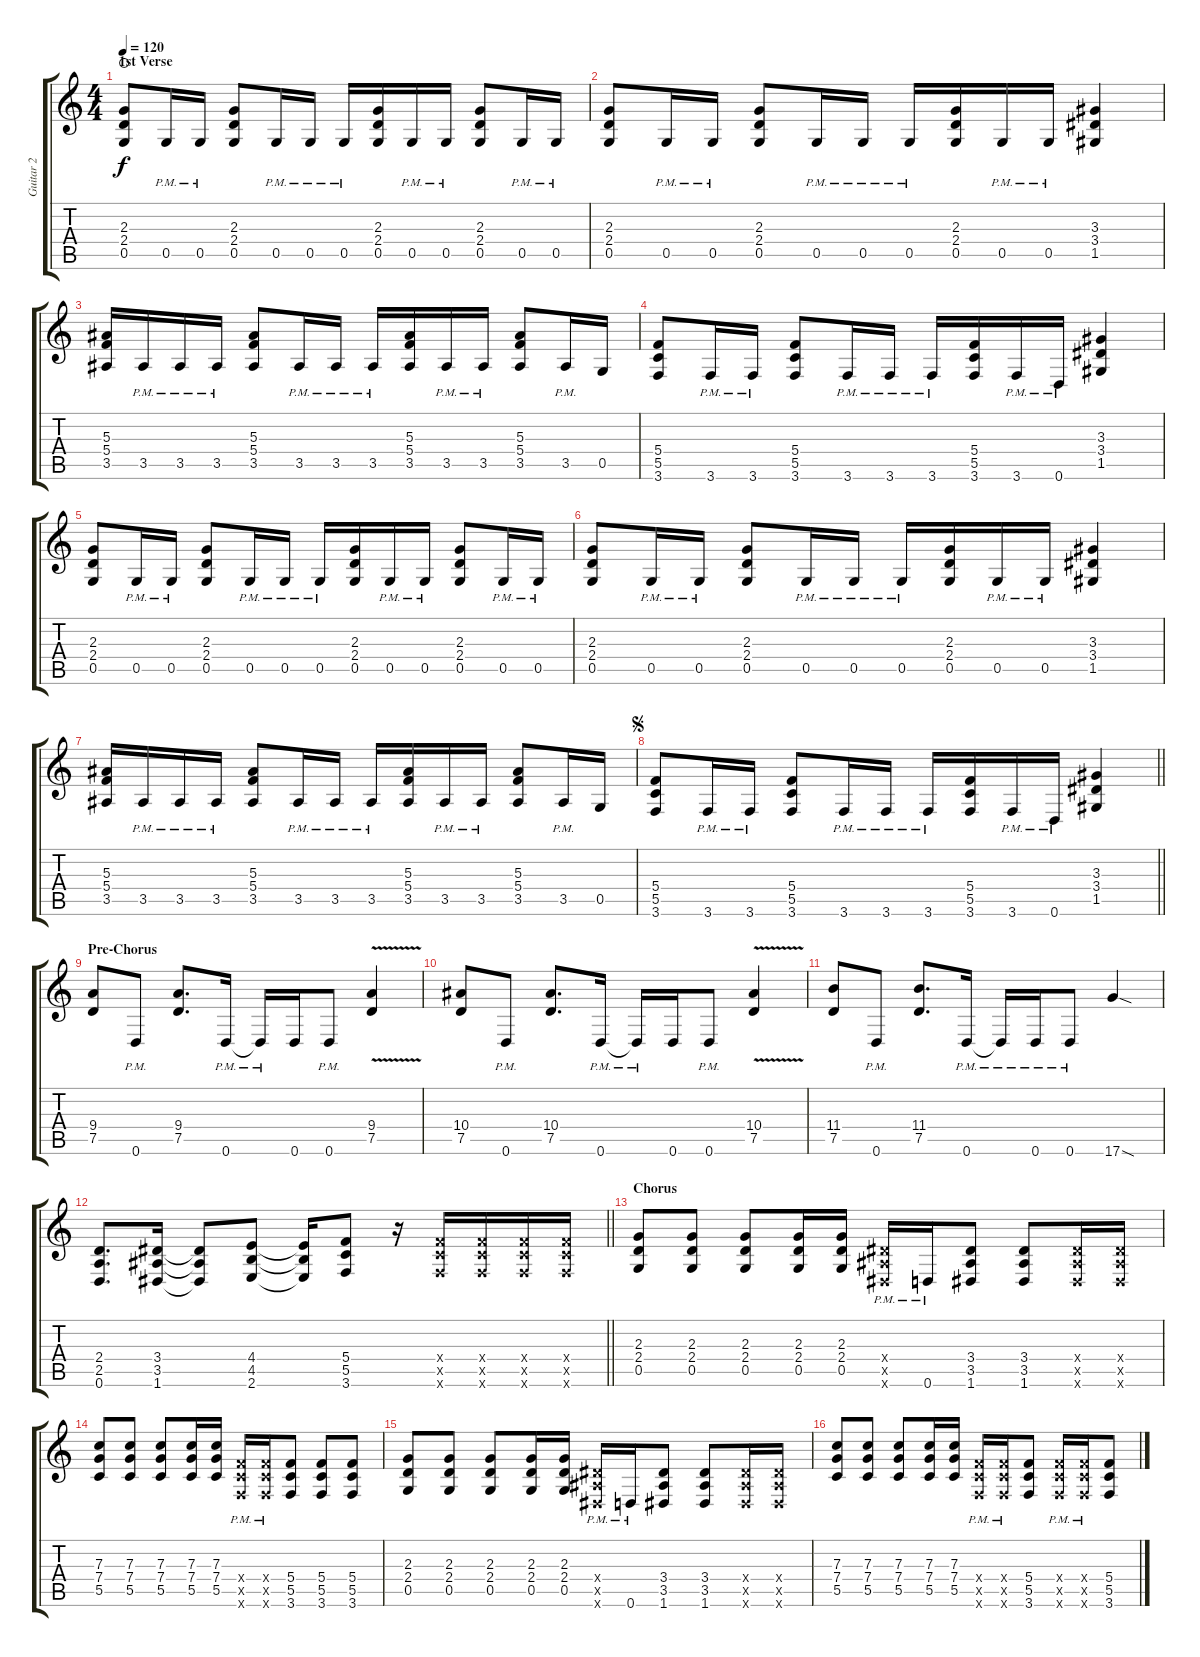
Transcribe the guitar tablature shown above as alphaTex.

\track ("Guitar 2" "Guitar 2") {instrument distortionguitar}
\staff {score tabs}
\tuning (D4 A3 F3 C3 G2 D2) {hide}
\ts (4 4)
\section ("" "1st Verse")
\tempo 120
\clef g2
\ks c
(2.3 2.4 0.5).8{dy f waho} 0.5{pm}.16 0.5{pm}.16 (2.3 2.4 0.5).8 0.5{pm}.16 0.5{pm}.16 0.5{pm}.16 (2.3 2.4 0.5).16 0.5{pm}.16 0.5{pm}.16 (2.3 2.4 0.5).8 0.5{pm}.16 0.5{pm}.16 |
(2.3 2.4 0.5).8 0.5{pm}.16 0.5{pm}.16 (2.3 2.4 0.5).8 0.5{pm}.16 0.5{pm}.16 0.5{pm}.16 (2.3 2.4 0.5).16 0.5{pm}.16 0.5{pm}.16 (3.3 3.4 1.5).4 |
(5.3 5.4 3.5).16 3.5{pm}.16 3.5{pm}.16 3.5{pm}.16 (5.3 5.4 3.5).8 3.5{pm}.16 3.5{pm}.16 3.5{pm}.16 (5.3 5.4 3.5).16 3.5{pm}.16 3.5{pm}.16 (5.3 5.4 3.5).8 3.5{pm}.16 0.5.16 |
(5.4 5.5 3.6).8 3.6{pm}.16 3.6{pm}.16 (5.4 5.5 3.6).8 3.6{pm}.16 3.6{pm}.16 3.6{pm}.16 (5.4 5.5 3.6).16 3.6{pm}.16 0.6{pm}.16 (3.3 3.4 1.5).4 |
(2.3 2.4 0.5).8 0.5{pm}.16 0.5{pm}.16 (2.3 2.4 0.5).8 0.5{pm}.16 0.5{pm}.16 0.5{pm}.16 (2.3 2.4 0.5).16 0.5{pm}.16 0.5{pm}.16 (2.3 2.4 0.5).8 0.5{pm}.16 0.5{pm}.16 |
(2.3 2.4 0.5).8 0.5{pm}.16 0.5{pm}.16 (2.3 2.4 0.5).8 0.5{pm}.16 0.5{pm}.16 0.5{pm}.16 (2.3 2.4 0.5).16 0.5{pm}.16 0.5{pm}.16 (3.3 3.4 1.5).4 |
(5.3 5.4 3.5).16 3.5{pm}.16 3.5{pm}.16 3.5{pm}.16 (5.3 5.4 3.5).8 3.5{pm}.16 3.5{pm}.16 3.5{pm}.16 (5.3 5.4 3.5).16 3.5{pm}.16 3.5{pm}.16 (5.3 5.4 3.5).8 3.5{pm}.16 0.5.16 |
\jump segno
\barLineRight lightlight
(5.4 5.5 3.6).8 3.6{pm}.16 3.6{pm}.16 (5.4 5.5 3.6).8 3.6{pm}.16 3.6{pm}.16 3.6{pm}.16 (5.4 5.5 3.6).16 3.6{pm}.16 0.6{pm}.16 (3.3 3.4 1.5).4 |
\section ("" "Pre-Chorus")
(9.4 7.5).8 0.6{pm}.8 (9.4 7.5).8{d} 0.6{pm}.16 0.6{pm t}.16 0.6.16 0.6{pm}.8 (9.4{v} 7.5{v}).4 |
(10.4 7.5).8 0.6{pm}.8 (10.4 7.5).8{d} 0.6{pm}.16 0.6{pm t}.16 0.6.16 0.6{pm}.8 (10.4{v} 7.5{v}).4 |
(11.4 7.5).8 0.6{pm}.8 (11.4 7.5).8{d} 0.6{pm}.16 0.6{pm t}.16 0.6{pm}.16 0.6{pm}.8 17.6{sod}.4 |
\barLineRight lightlight
(2.4 2.5 0.6).8{d} (3.4 3.5 1.6).16 (3.4{t} 3.5{t} 1.6{t}).8 (4.4 4.5 2.6).8 (4.4{t} 4.5{t} 2.6{t}).16 (5.4 5.5 3.6).8 r.16 (5.4{x} 5.5{x} 3.6{x}).16 (5.4{x} 5.5{x} 3.6{x}).16 (5.4{x} 5.5{x} 3.6{x}).16 (5.4{x} 5.5{x} 3.6{x}).16 |
\section ("" "Chorus")
(2.3 2.4 0.5).8 (2.3 2.4 0.5).8 (2.3 2.4 0.5).8 (2.3 2.4 0.5).16 (2.3 2.4 0.5).16 (3.4{pm x} 3.5{pm x} 1.6{pm x}).16 0.6{pm}.16 (3.4 3.5 1.6).8 (3.4 3.5 1.6).8 (3.4{x} 3.5{x} 1.6{x}).16 (3.4{x} 3.5{x} 1.6{x}).16 |
(7.3 7.4 5.5).8 (7.3 7.4 5.5).8 (7.3 7.4 5.5).8 (7.3 7.4 5.5).16 (7.3 7.4 5.5).16 (5.4{pm x} 5.5{pm x} 3.6{pm x}).16 (5.4{pm x} 5.5{pm x} 3.6{pm x}).16 (5.4 5.5 3.6).8 (5.4 5.5 3.6).8 (5.4 5.5 3.6).8 |
(2.3 2.4 0.5).8 (2.3 2.4 0.5).8 (2.3 2.4 0.5).8 (2.3 2.4 0.5).16 (2.3 2.4 0.5).16 (3.4{pm x} 3.5{pm x} 1.6{pm x}).16 0.6{pm}.16 (3.4 3.5 1.6).8 (3.4 3.5 1.6).8 (3.4{x} 3.5{x} 1.6{x}).16 (3.4{x} 3.5{x} 1.6{x}).16 |
(7.3 7.4 5.5).8 (7.3 7.4 5.5).8 (7.3 7.4 5.5).8 (7.3 7.4 5.5).16 (7.3 7.4 5.5).16 (5.4{pm x} 5.5{pm x} 3.6{pm x}).16 (5.4{pm x} 5.5{pm x} 3.6{pm x}).16 (5.4 5.5 3.6).8 (5.4{pm x} 5.5{pm x} 3.6{pm x}).16 (5.4{pm x} 5.5{pm x} 3.6{pm x}).16 (5.4 5.5 3.6).8
